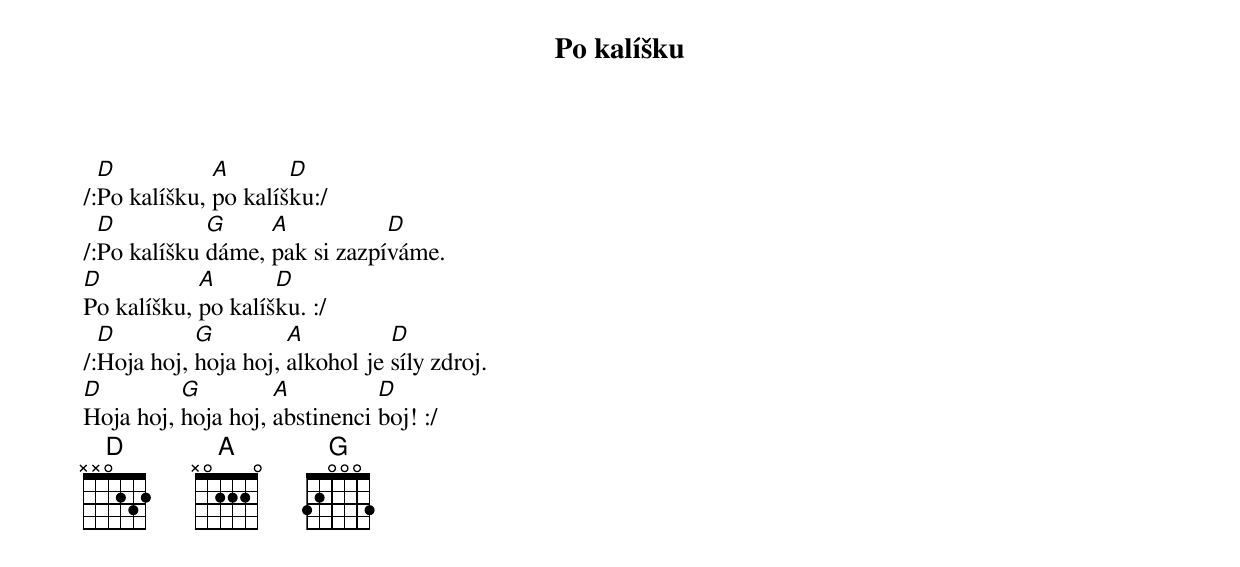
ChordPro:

{title: Po kalíšku}
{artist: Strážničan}
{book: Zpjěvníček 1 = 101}

/:[D]Po kalíšku, [A]po kalíš[D]ku:/
/:[D]Po kalíšku [G]dáme, [A]pak si zazpí[D]váme.
[D]Po kalíšku, [A]po kalíš[D]ku. :/
/:[D]Hoja hoj, [G]hoja hoj, [A]alkohol je [D]síly zdroj.
[D]Hoja hoj, [G]hoja hoj, [A]abstinenci [D]boj! :/
